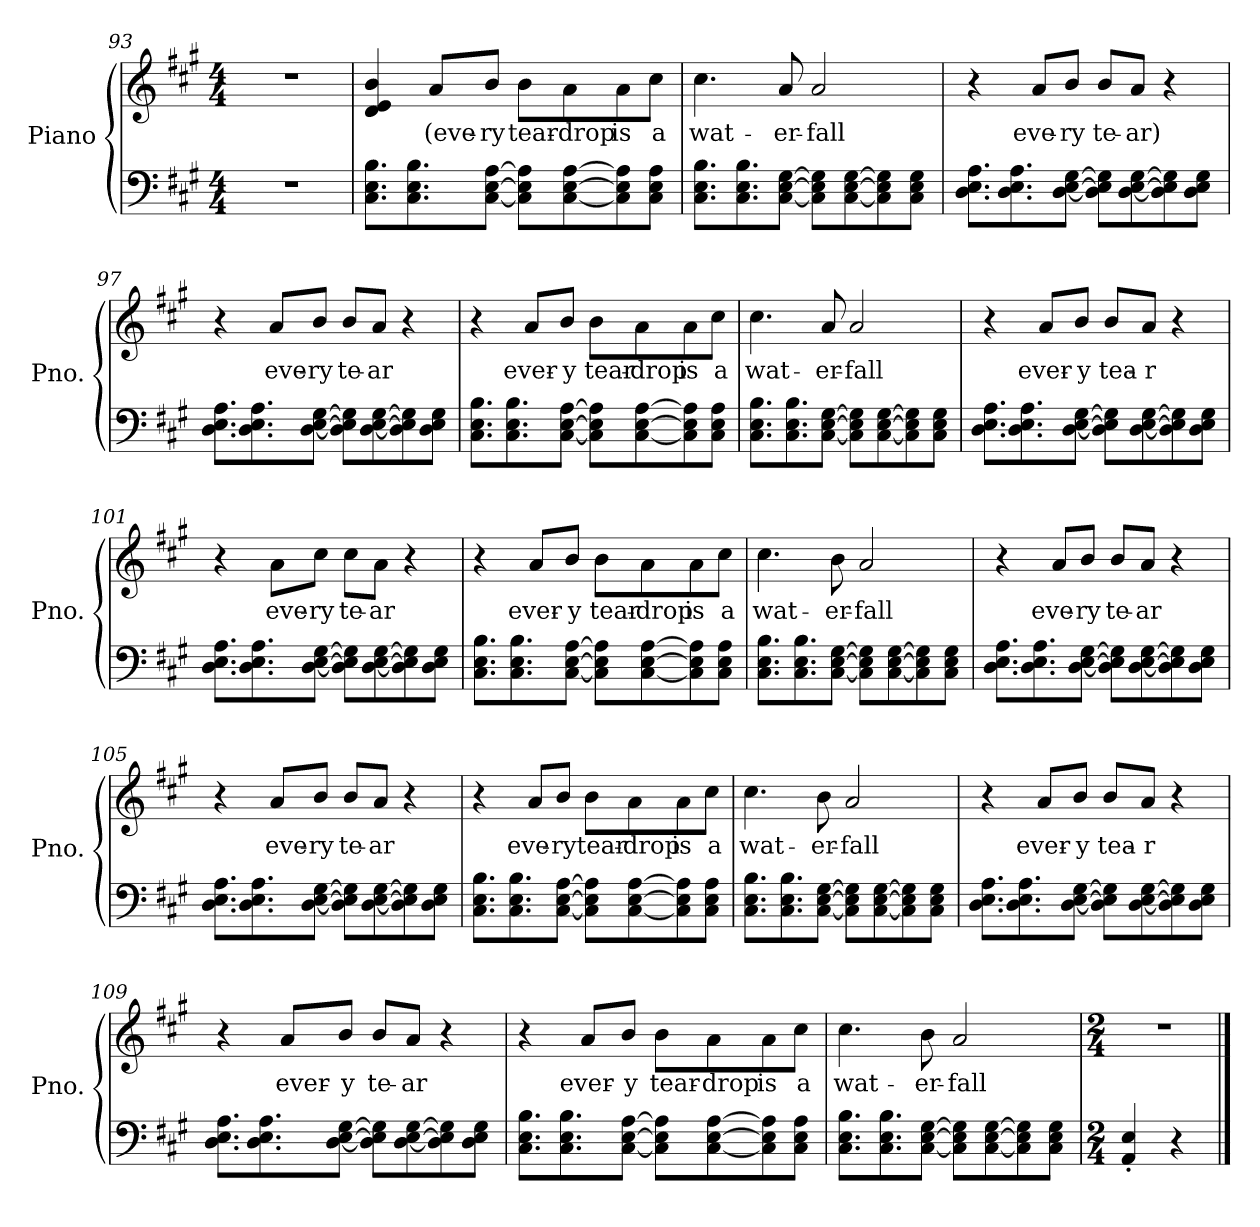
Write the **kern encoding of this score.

**kern	**kern	**text
*part1	*part1	*part1
*staff2	*staff1	*staff1
*I"Piano	*	*
*I'Pno.	*	*
*clefF4	*clefG2	*
*k[f#c#g#]	*k[f#c#g#]	*
*M4/4	*M4/4	*
=93	=93	=93
1r	1r	.
!!LO:LB:g=z
=94	=94	=94
8.C#\ 8.E\ 8.B\L	4d/ 4e/ 4b/	.
8.C#\ 8.E\ 8.B\	.	.
!	!	!LO:LY:b
.	8a/L	(eve-
!	!	!LO:LY:b
[8C#\ [8E\ [8A\J	8b/J	-ry
!	!	!LO:LY:b
8C#\] 8E\] 8A\]L	8b\L	tear-
!	!	!LO:LY:b
[8C#\ [8E\ [8A\	8a\	-drop
!	!	!LO:LY:b
8C#\] 8E\] 8A\]	8a\	is
!	!	!LO:LY:b
8C#\ 8E\ 8A\J	8cc#\J	a
=95	=95	=95
!	!	!LO:LY:b
8.C#\ 8.E\ 8.B\L	4.cc#\	wat-
8.C#\ 8.E\ 8.B\	.	.
!	!	!LO:LY:b
[8C#\ [8E\ [8G#\J	8a/	-er-
!	!	!LO:LY:b
8C#\] 8E\] 8G#\]L	2a/	-fall
[8C#\ [8E\ [8G#\	.	.
8C#\] 8E\] 8G#\]	.	.
8C#\ 8E\ 8G#\J	.	.
=96	=96	=96
8.D\ 8.E\ 8.A\L	4r	.
8.D\ 8.E\ 8.A\	.	.
!	!	!LO:LY:b
.	8a/L	eve-
!	!	!LO:LY:b
[8D\ [8E\ [8G#\J	8b/J	-ry
!	!	!LO:LY:b
8D\] 8E\] 8G#\]L	8b/L	te-
!	!	!LO:LY:b
[8D\ [8E\ [8G#\	8a/J	-ar)
8D\] 8E\] 8G#\]	4r	.
8D\ 8E\ 8G#\J	.	.
!!LO:LB:g=z
=97	=97	=97
8.D\ 8.E\ 8.A\L	4r	.
8.D\ 8.E\ 8.A\	.	.
!	!	!LO:LY:b
.	8a/L	eve-
!	!	!LO:LY:b
[8D\ [8E\ [8G#\J	8b/J	-ry
!	!	!LO:LY:b
8D\] 8E\] 8G#\]L	8b/L	te-
!	!	!LO:LY:b
[8D\ [8E\ [8G#\	8a/J	-ar
8D\] 8E\] 8G#\]	4r	.
8D\ 8E\ 8G#\J	.	.
=98	=98	=98
8.C#\ 8.E\ 8.B\L	4r	.
8.C#\ 8.E\ 8.B\	.	.
!	!	!LO:LY:b
.	8a/L	ever-
!	!	!LO:LY:b
[8C#\ [8E\ [8A\J	8b/J	-y
!	!	!LO:LY:b
8C#\] 8E\] 8A\]L	8b\L	tear-
!	!	!LO:LY:b
[8C#\ [8E\ [8A\	8a\	-drop
!	!	!LO:LY:b
8C#\] 8E\] 8A\]	8a\	is
!	!	!LO:LY:b
8C#\ 8E\ 8A\J	8cc#\J	a
=99	=99	=99
!	!	!LO:LY:b
8.C#\ 8.E\ 8.B\L	4.cc#\	wat-
8.C#\ 8.E\ 8.B\	.	.
!	!	!LO:LY:b
[8C#\ [8E\ [8G#\J	8a/	-er-
!	!	!LO:LY:b
8C#\] 8E\] 8G#\]L	2a/	-fall
[8C#\ [8E\ [8G#\	.	.
8C#\] 8E\] 8G#\]	.	.
8C#\ 8E\ 8G#\J	.	.
!!LO:PB:g=z
=100	=100	=100
8.D\ 8.E\ 8.A\L	4r	.
8.D\ 8.E\ 8.A\	.	.
!	!	!LO:LY:b
.	8a/L	ever-
!	!	!LO:LY:b
[8D\ [8E\ [8G#\J	8b/J	-y
!	!	!LO:LY:b
8D\] 8E\] 8G#\]L	8b/L	tea-
!	!	!LO:LY:b
[8D\ [8E\ [8G#\	8a/J	-r
8D\] 8E\] 8G#\]	4r	.
8D\ 8E\ 8G#\J	.	.
=101	=101	=101
8.D\ 8.E\ 8.A\L	4r	.
8.D\ 8.E\ 8.A\	.	.
!	!	!LO:LY:b
.	8a\L	eve-
!	!	!LO:LY:b
[8D\ [8E\ [8G#\J	8cc#\J	-ry
!	!	!LO:LY:b
8D\] 8E\] 8G#\]L	8cc#\L	te-
!	!	!LO:LY:b
[8D\ [8E\ [8G#\	8a\J	-ar
8D\] 8E\] 8G#\]	4r	.
8D\ 8E\ 8G#\J	.	.
=102	=102	=102
8.C#\ 8.E\ 8.B\L	4r	.
8.C#\ 8.E\ 8.B\	.	.
!	!	!LO:LY:b
.	8a/L	ever-
!	!	!LO:LY:b
[8C#\ [8E\ [8A\J	8b/J	-y
!	!	!LO:LY:b
8C#\] 8E\] 8A\]L	8b\L	tear-
!	!	!LO:LY:b
[8C#\ [8E\ [8A\	8a\	-drop
!	!	!LO:LY:b
8C#\] 8E\] 8A\]	8a\	is
!	!	!LO:LY:b
8C#\ 8E\ 8A\J	8cc#\J	a
!!LO:LB:g=z
=103	=103	=103
!	!	!LO:LY:b
8.C#\ 8.E\ 8.B\L	4.cc#\	wat-
8.C#\ 8.E\ 8.B\	.	.
!	!	!LO:LY:b
[8C#\ [8E\ [8G#\J	8b\	-er-
!	!	!LO:LY:b
8C#\] 8E\] 8G#\]L	2a/	-fall
[8C#\ [8E\ [8G#\	.	.
8C#\] 8E\] 8G#\]	.	.
8C#\ 8E\ 8G#\J	.	.
=104	=104	=104
8.D\ 8.E\ 8.A\L	4r	.
8.D\ 8.E\ 8.A\	.	.
!	!	!LO:LY:b
.	8a/L	eve-
!	!	!LO:LY:b
[8D\ [8E\ [8G#\J	8b/J	-ry
!	!	!LO:LY:b
8D\] 8E\] 8G#\]L	8b/L	te-
!	!	!LO:LY:b
[8D\ [8E\ [8G#\	8a/J	-ar
8D\] 8E\] 8G#\]	4r	.
8D\ 8E\ 8G#\J	.	.
=105	=105	=105
8.D\ 8.E\ 8.A\L	4r	.
8.D\ 8.E\ 8.A\	.	.
!	!	!LO:LY:b
.	8a/L	eve-
!	!	!LO:LY:b
[8D\ [8E\ [8G#\J	8b/J	-ry
!	!	!LO:LY:b
8D\] 8E\] 8G#\]L	8b/L	te-
!	!	!LO:LY:b
[8D\ [8E\ [8G#\	8a/J	-ar
8D\] 8E\] 8G#\]	4r	.
8D\ 8E\ 8G#\J	.	.
!!LO:LB:g=z
=106	=106	=106
8.C#\ 8.E\ 8.B\L	4r	.
8.C#\ 8.E\ 8.B\	.	.
!	!	!LO:LY:b
.	8a/L	eve-
!	!	!LO:LY:b
[8C#\ [8E\ [8A\J	8b/J	-ry
!	!	!LO:LY:b
8C#\] 8E\] 8A\]L	8b\L	tear-
!	!	!LO:LY:b
[8C#\ [8E\ [8A\	8a\	-drop
!	!	!LO:LY:b
8C#\] 8E\] 8A\]	8a\	is
!	!	!LO:LY:b
8C#\ 8E\ 8A\J	8cc#\J	a
=107	=107	=107
!	!	!LO:LY:b
8.C#\ 8.E\ 8.B\L	4.cc#\	wat-
8.C#\ 8.E\ 8.B\	.	.
!	!	!LO:LY:b
[8C#\ [8E\ [8G#\J	8b\	-er-
!	!	!LO:LY:b
8C#\] 8E\] 8G#\]L	2a/	-fall
[8C#\ [8E\ [8G#\	.	.
8C#\] 8E\] 8G#\]	.	.
8C#\ 8E\ 8G#\J	.	.
=108	=108	=108
8.D\ 8.E\ 8.A\L	4r	.
8.D\ 8.E\ 8.A\	.	.
!	!	!LO:LY:b
.	8a/L	ever-
!	!	!LO:LY:b
[8D\ [8E\ [8G#\J	8b/J	-y
!	!	!LO:LY:b
8D\] 8E\] 8G#\]L	8b/L	tea-
!	!	!LO:LY:b
[8D\ [8E\ [8G#\	8a/J	-r
8D\] 8E\] 8G#\]	4r	.
8D\ 8E\ 8G#\J	.	.
!!LO:LB:g=z
=109	=109	=109
8.D\ 8.E\ 8.A\L	4r	.
8.D\ 8.E\ 8.A\	.	.
!	!	!LO:LY:b
.	8a/L	ever-
!	!	!LO:LY:b
[8D\ [8E\ [8G#\J	8b/J	-y
!	!	!LO:LY:b
8D\] 8E\] 8G#\]L	8b/L	te-
!	!	!LO:LY:b
[8D\ [8E\ [8G#\	8a/J	-ar
8D\] 8E\] 8G#\]	4r	.
8D\ 8E\ 8G#\J	.	.
=110	=110	=110
8.C#\ 8.E\ 8.B\L	4r	.
8.C#\ 8.E\ 8.B\	.	.
!	!	!LO:LY:b
.	8a/L	ever-
!	!	!LO:LY:b
[8C#\ [8E\ [8A\J	8b/J	-y
!	!	!LO:LY:b
8C#\] 8E\] 8A\]L	8b\L	tear-
!	!	!LO:LY:b
[8C#\ [8E\ [8A\	8a\	-drop
!	!	!LO:LY:b
8C#\] 8E\] 8A\]	8a\	is
!	!	!LO:LY:b
8C#\ 8E\ 8A\J	8cc#\J	a
=111	=111	=111
!	!	!LO:LY:b
8.C#\ 8.E\ 8.B\L	4.cc#\	wat-
8.C#\ 8.E\ 8.B\	.	.
!	!	!LO:LY:b
[8C#\ [8E\ [8G#\J	8b\	-er-
!	!	!LO:LY:b
8C#\] 8E\] 8G#\]L	2a/	-fall
[8C#\ [8E\ [8G#\	.	.
8C#\] 8E\] 8G#\]	.	.
8C#\ 8E\ 8G#\J	.	.
=112	=112	=112
*M2/4	*M2/4	*
4AA/' 4E/'	2r	.
4r	.	.
==	==	==
*-	*-	*-
